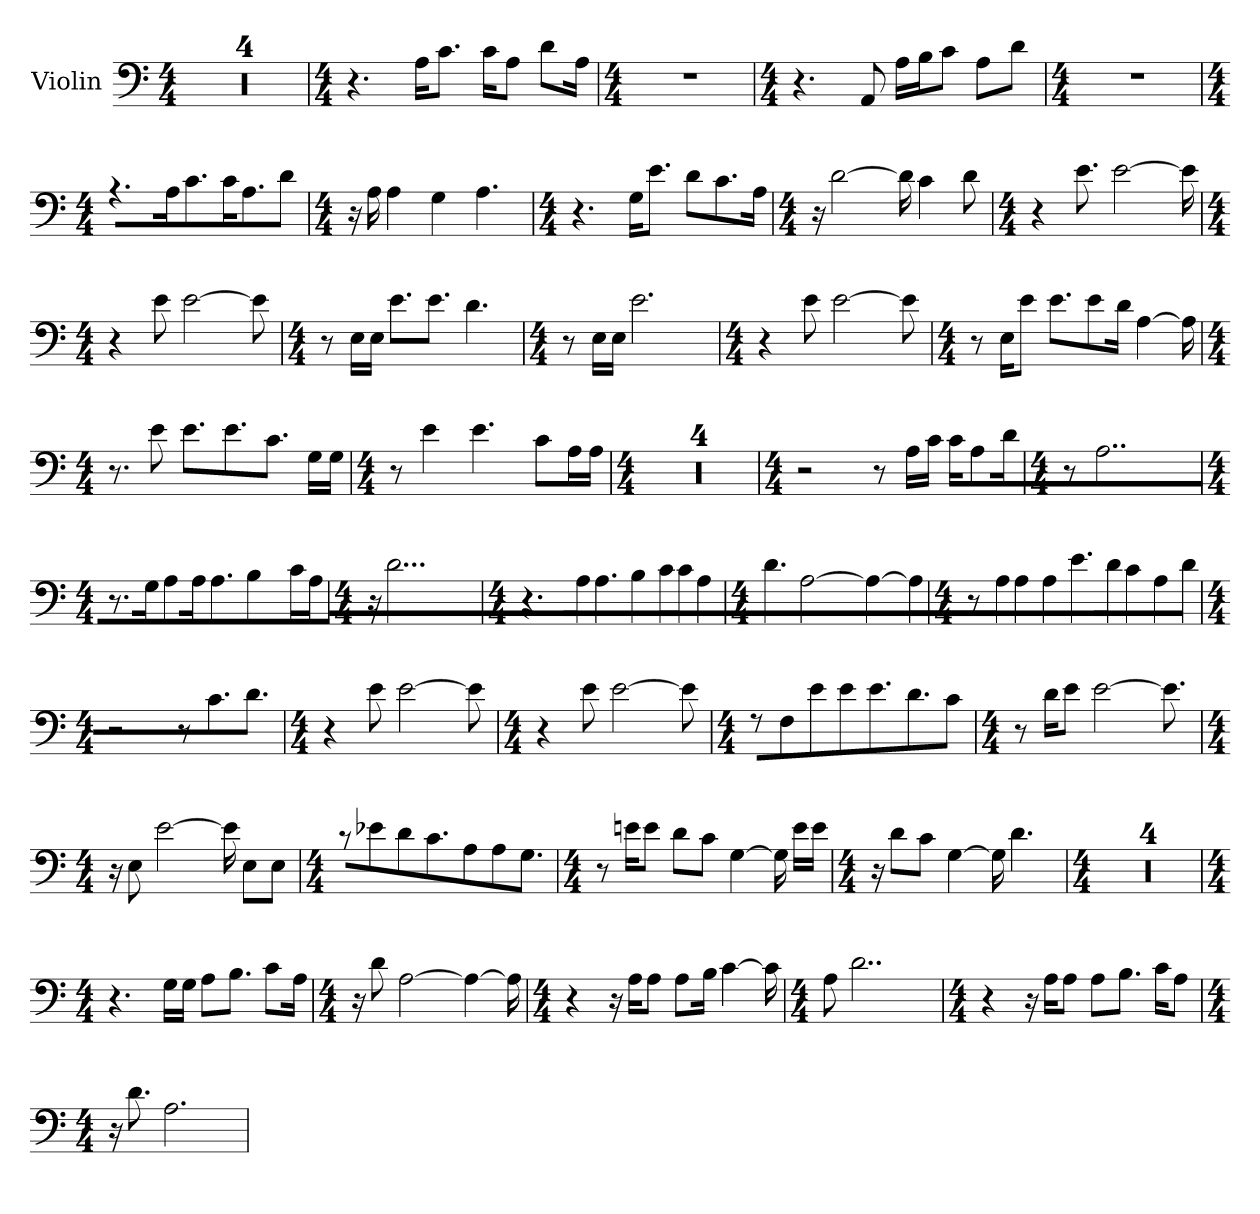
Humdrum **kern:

**kern
*part1
*staff1
*I"Violin
*I'Vln
*M4/4
=
1r
=
*M4/4
1r
=
*M4/4
1r
=
*M4/4
1r
=
*M4/4
4.r
16AKL
8.cJ
16cKL
8AJ
8dL
16AJk
=
*M4/4
1r
=
*M4/4
4.r
8AA
16ALL
16BJ
8cJ
8AL
8dJ
=
*M4/4
1r
=
*M4/4
4.r
16AKL
8.cJ
16cKL
8.AJ
8dJ
=
*M4/4
16r
16A
4A
4G
4.A
=
*M4/4
4.r
16GKL
8.eJ
8dL
8.c
16AJk
=
*M4/4
16r
[2d
16d]
4c
8d
=
*M4/4
4r
8.e
[2e
16e]
=
*M4/4
4r
8e
[2e
8e]
=
*M4/4
8r
16ELL
16EJJ
8.eL
8.eJ
4.d
=
*M4/4
8r
16ELL
16EJJ
2.e
=
*M4/4
4r
8e
[2e
8e]
=
*M4/4
8r
16EKL
8eJ
8.eL
8e
16dJk
[4A
16A]
=
*M4/4
8.r
8e
8.eL
8.e
8.cJ
16GLL
16GJJ
=
*M4/4
8r
4e
4.e
8cL
16AL
16AJJ
=
*M4/4
1r
=
*M4/4
1r
=
*M4/4
1r
=
*M4/4
1r
=
*M4/4
2r
8r
16ALL
16cJJ
16cLL
8A
16dJk
=
*M4/4
8r
2..A
=
*M4/4
8.r
16G
8AL
16AK
8.AJ
4B
16cLL
16AJJ
=
*M4/4
16r
2...d
=
*M4/4
4.r
16AKL
8.AJ
8BL
16cL
16cJ
8AJ
=
*M4/4
8.d
[2A
4A_
16A]
=
*M4/4
8r
16AKL
8AJ
8AL
8.eJ
16dKL
8cJ
8AL
16dJk
=
*M4/4
2r
8r
8.c
8.dJ
=
*M4/4
4r
8e
[2e
8e]
=
*M4/4
4r
8e
[2e
8e]
=
*M4/4
8r
8F
8eL
8eJ
8.eL
8.dJ
8cJ
=
*M4/4
8r
16dKL
8eJ
[2e
8.e]
=
*M4/4
16r
8E
[2e
16e]
8EL
8EJ
=
*M4/4
8r
8e-X
8dL
8.cJ
8AL
8AJ
8.GJ
=
*M4/4
8r
16enKL
8eJ
8dL
8cJ
[4G
16G]
16eLL
16eJJ
=
*M4/4
16r
8dL
8cJ
[4G
16G]
4.d
=
*M4/4
1r
=
*M4/4
1r
=
*M4/4
1r
=
*M4/4
1r
=
*M4/4
4.r
16GLL
16GJJ
8AL
8.BJ
8cL
16AJk
=
*M4/4
16r
8d
[2A
4A_
16A]
=
*M4/4
4r
16r
16AKL
8AJ
8AL
16BJk
[4c
16c]
=
*M4/4
8A
2..d
=
*M4/4
4r
16r
16AKL
8AJ
8AL
8.BJ
16cKL
8AJ
=
*M4/4
16r
8.d
2.A
=
*-
